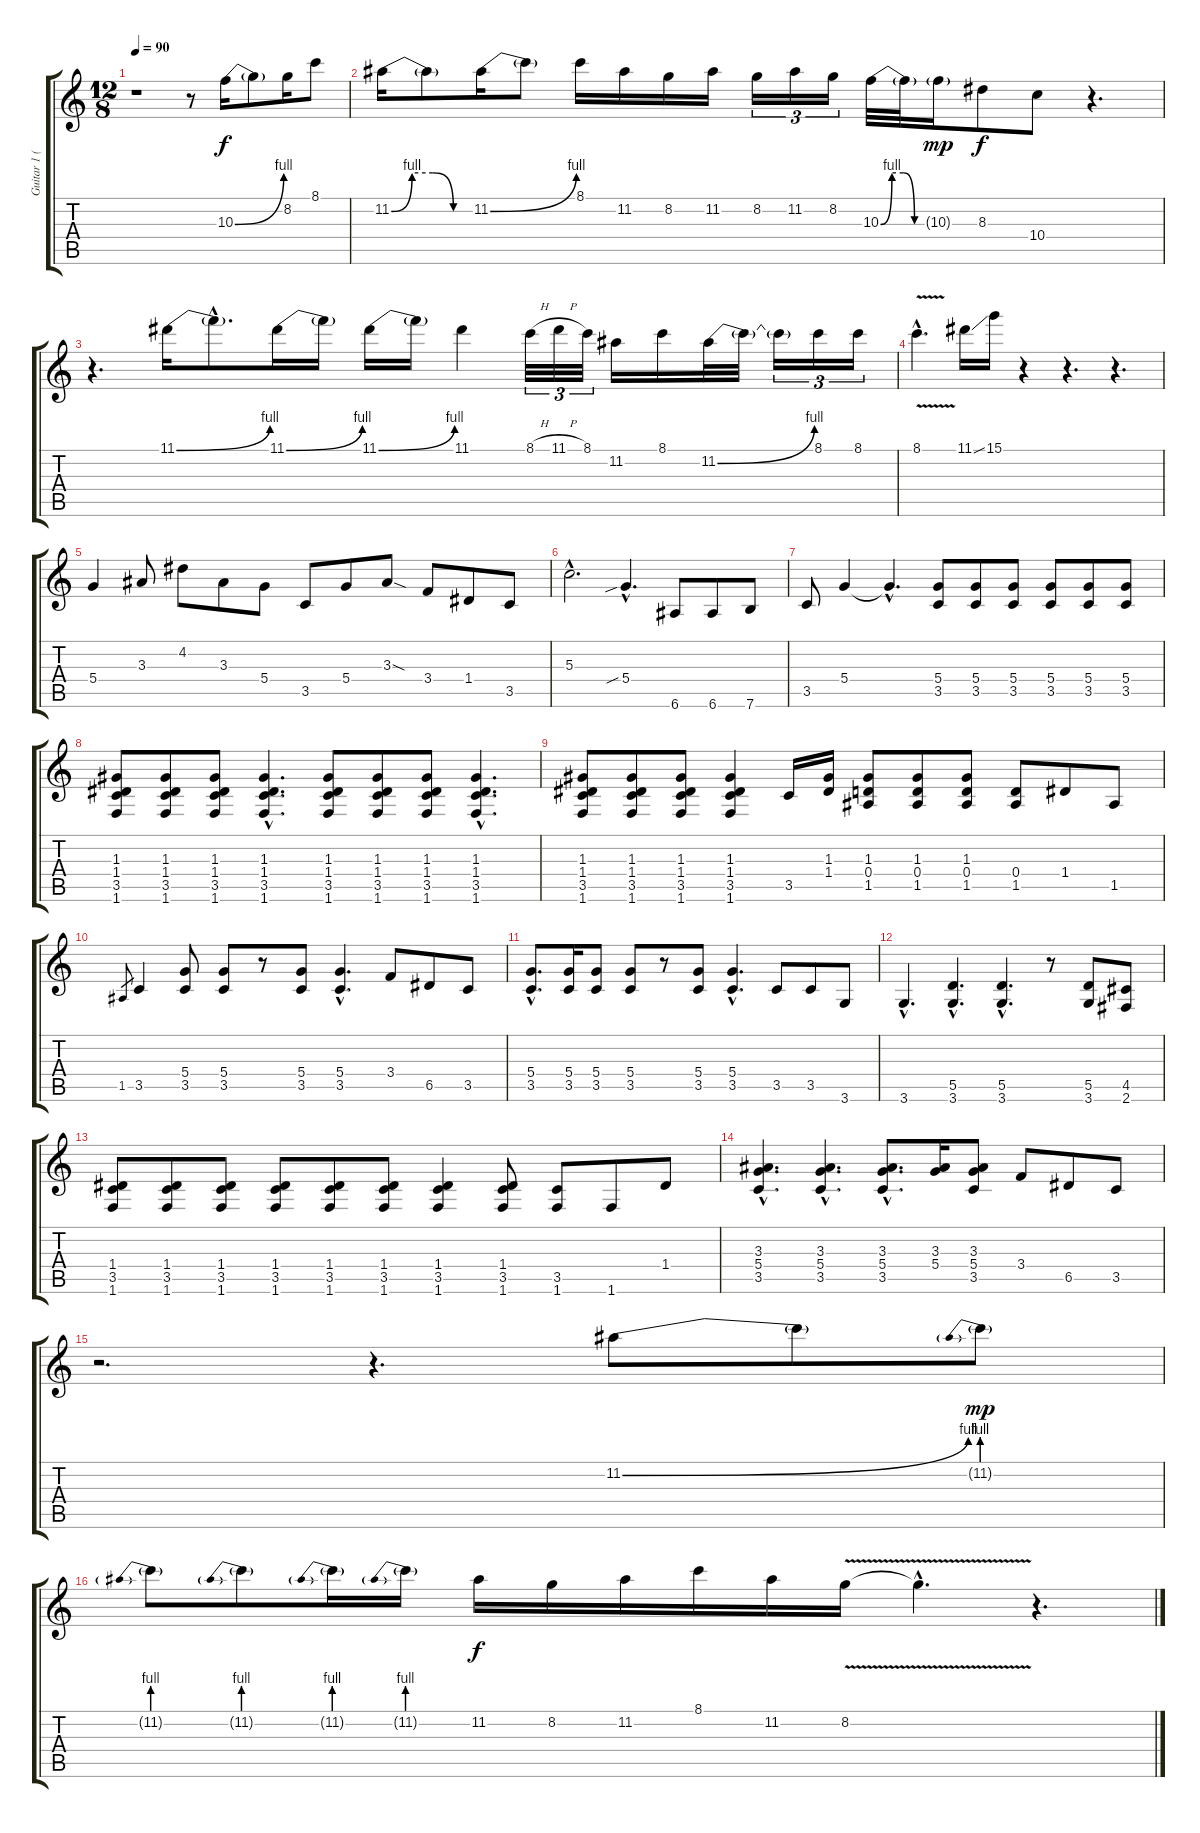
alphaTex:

\track ("Guitar 1 (Eric Clapton)" "Guitar 1 (") {instrument distortionguitar}
\staff {score tabs}
\tuning (E4 B3 G3 D3 A2 E2) {hide}
\ts (12 8)
\tempo 90
\clef g2
\ks c
r.1{dy f instrument distortionguitar} r.8 10.3{be (bend 0 0 60 4)}.16 10.3{t}.8 8.2.16 8.1.8 |
11.2{be (custom 0 0 15 4 30 4 45 0 60 0)}.16 11.2{t}.8 11.2{be (bend 0 0 60 4)}.16 11.2{t}.8 8.1.16 11.2.16 8.2.16 11.2.16 8.2.16{tu (3 2)} 11.2.16{tu (3 2)} 8.2.16{tu (3 2)} 10.3{be (custom 0 0 15 4 30 4 45 0 60 0)}.32 10.3{t}.32 10.3{g}.16{dy mp} 8.3.8{dy f} 10.4.8 r.4{d} |
r.4{d} 11.1{be (bend 0 0 60 4)}.16 11.1{hac t}.8{d} 11.1{be (bend 0 0 60 4)}.16 11.1{t}.16 11.1{be (bend 0 0 60 4)}.16 11.1{t}.16 11.1.4 8.1{h}.32{tu (3 2)} 11.1{h}.32{tu (3 2)} 8.1.32{tu (3 2)} 11.2.16 8.1.16 11.2{be (bend 0 0 60 4)}.32 11.2{t}.32 11.2{t}.16{tu (3 2)} 8.1.16{tu (3 2)} 8.1.16{tu (3 2)} |
8.1{v hac}.4{d} 11.1{ss}.16 15.1.16 r.4 r.4{d} r.4{d} |
5.4.4 3.3.8 4.2.8 3.3.8 5.4.8 3.5.8 5.4.8 3.3{sod}.8 3.4.8 1.4.8 3.5.8 |
5.3{hac}.2{d} 5.4{sib hac}.4{d} 6.6.8 6.6.8 7.6.8 |
3.5.8 5.4.4 5.4{hac t}.4{d} (5.4 3.5).8 (5.4 3.5).8 (5.4 3.5).8 (5.4 3.5).8 (5.4 3.5).8 (5.4 3.5).8 |
(1.3 1.4 3.5 1.6).8 (1.3 1.4 3.5 1.6).8 (1.3 1.4 3.5 1.6).8 (1.3{hac} 1.4{hac} 3.5{hac} 1.6{hac}).4{d} (1.3 1.4 3.5 1.6).8 (1.3 1.4 3.5 1.6).8 (1.3 1.4 3.5 1.6).8 (1.3{hac} 1.4{hac} 3.5{hac} 1.6{hac}).4{d} |
(1.3 1.4 3.5 1.6).8 (1.3 1.4 3.5 1.6).8 (1.3 1.4 3.5 1.6).8 (1.3 1.4 3.5 1.6).4 3.5.16 (1.3 1.4).16 (1.3 0.4 1.5).8 (1.3 0.4 1.5).8 (1.3 0.4 1.5).8 (0.4 1.5).8 1.4.8 1.5.8 |
1.5.8{gr} 3.5.4 (5.4 3.5).8 (5.4 3.5).8 r.8 (5.4 3.5).8 (5.4{hac} 3.5{hac}).4{d} 3.4.8 6.5.8 3.5.8 |
(5.4{hac} 3.5{hac}).8{d} (5.4 3.5).16 (5.4 3.5).8 (5.4 3.5).8 r.8 (5.4 3.5).8 (5.4{hac} 3.5{hac}).4{d} 3.5.8 3.5.8 3.6.8 |
3.6{hac}.4{d} (5.5{hac} 3.6{hac}).4{d} (5.5{hac} 3.6{hac}).4{d} r.8 (5.5 3.6).8 (4.5 2.6).8 |
(1.4 3.5 1.6).8 (1.4 3.5 1.6).8 (1.4 3.5 1.6).8 (1.4 3.5 1.6).8 (1.4 3.5 1.6).8 (1.4 3.5 1.6).8 (1.4 3.5 1.6).4 (1.4 3.5 1.6).8 (3.5 1.6).8 1.6.8 1.4.8 |
(3.3{hac} 5.4{hac} 3.5{hac}).4{d} (3.3{hac} 5.4{hac} 3.5{hac}).4{d} (3.3{hac} 5.4{hac} 3.5{hac}).8{d} (3.3 5.4).16 (3.3 5.4 3.5).8 3.4.8 6.5.8 3.5.8 |
r.2{d} r.4{d} 11.2{be (bend 0 0 60 4)}.8 11.2{t}.8 11.2{be (prebend 0 4 60 4) g}.8{dy mp} |
11.2{be (prebend 0 4 60 4) g}.8 11.2{be (prebend 0 4 60 4) g}.8 11.2{be (prebend 0 4 60 4) g}.16 11.2{be (prebend 0 4 60 4) g}.16 11.2.16{dy f} 8.2.16 11.2.16 8.1.16 11.2.16 8.2{v}.16 8.2{hac t}.4{d} r.4{d}
